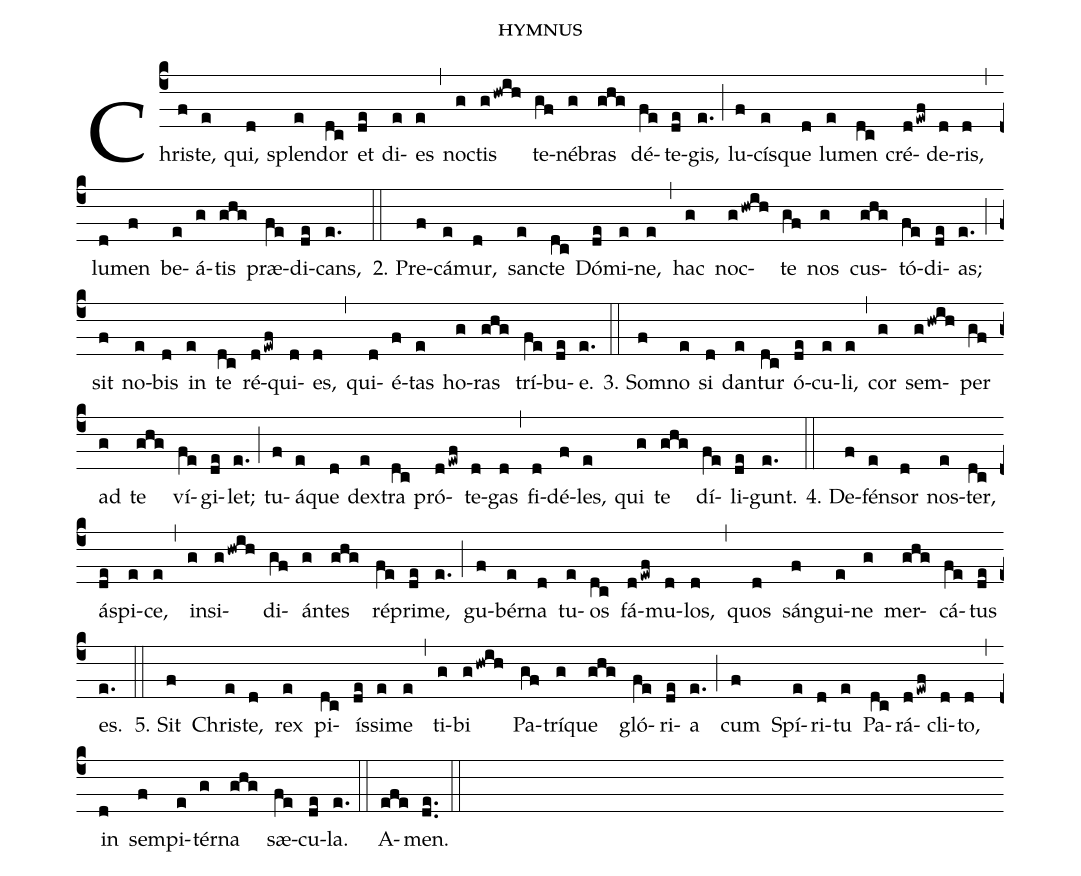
name:hymnus;
%%
(c4) Chris(f)te,(e) qui,(d) splen(e)dor(dc) et(de) di(e)es(e) (,)
noc(g)tis(ghwih) te(gf)né(g)bras(ghg) dé(fe)te(de)gis,(e.) (;)
lu(f)cís(e)que(d) lum(e)en(dc) cré(dewf)de(d)ris,(d) (,)
lu(d)men(f) be(e)á(g)tis(ghg) præ(fe)di(de)cans,(e.) (::)

2. Pre(f)cá(e)mur,(d) san(e)cte(dc) Dó(de)mi(e)ne,(e) (,)
hac(g) noc(ghwih)te(gf) nos(g) cus(ghg)tó(fe)di(de)as;(e.) (;)
sit(f) no(e)bis(d) in(e) te(dc) ré(dewf)qui(d)es,(d) (,)
qui(d)é(f)tas(e) ho(g)ras(ghg) trí(fe)bu(de)e.(e.) (::)

3. Som(f)no(e) si(d) dan(e)tur(dc) ó(de)cu(e)li,(e) (,)
cor(g) sem(ghwih)per(gf) ad(g) te(ghg) ví(fe)gi(de)let;(e.) (;)
tu(f)á(e)que(d) dex(e)tra(dc) pró(dewf)te(d)gas(d) (,)
fi(d)dé(f)les,(e) qui(g) te(ghg) dí(fe)li(de)gunt.(e.) (::)

4. De(f)fén(e)sor(d) nos(e)ter,(dc) ás(de)pi(e)ce,(e) (,)
in(g)si(ghwih)di(gf)án(g)tes(ghg) ré(fe)pri(de)me,(e.) (;)
gu(f)bér(e)na(d) tu(e)os(dc) fá(dewf)mu(d)los,(d) (,)
quos(d) sán(f)gui(e)ne(g) mer(ghg)cá(fe)tus(de) es.(e.) (::)

5. Sit(f) Chris(e)te,(d) rex(e) pi(dc)ís(de)si(e)me(e) (,)
ti(g)bi(ghwih) Pa(gf)trí(g)que(ghg) gló(fe)ri(de)a(e.) (;)
cum(f) Spí(e)ri(d)tu(e) Pa(dc)rá(dewf)cli(d)to,(d) (,)
in(d) sem(f)pi(e)tér(g)na(ghg) sæ(fe)cu(de)la.(e.) (::)

A(efe)men.(de..) (::)
